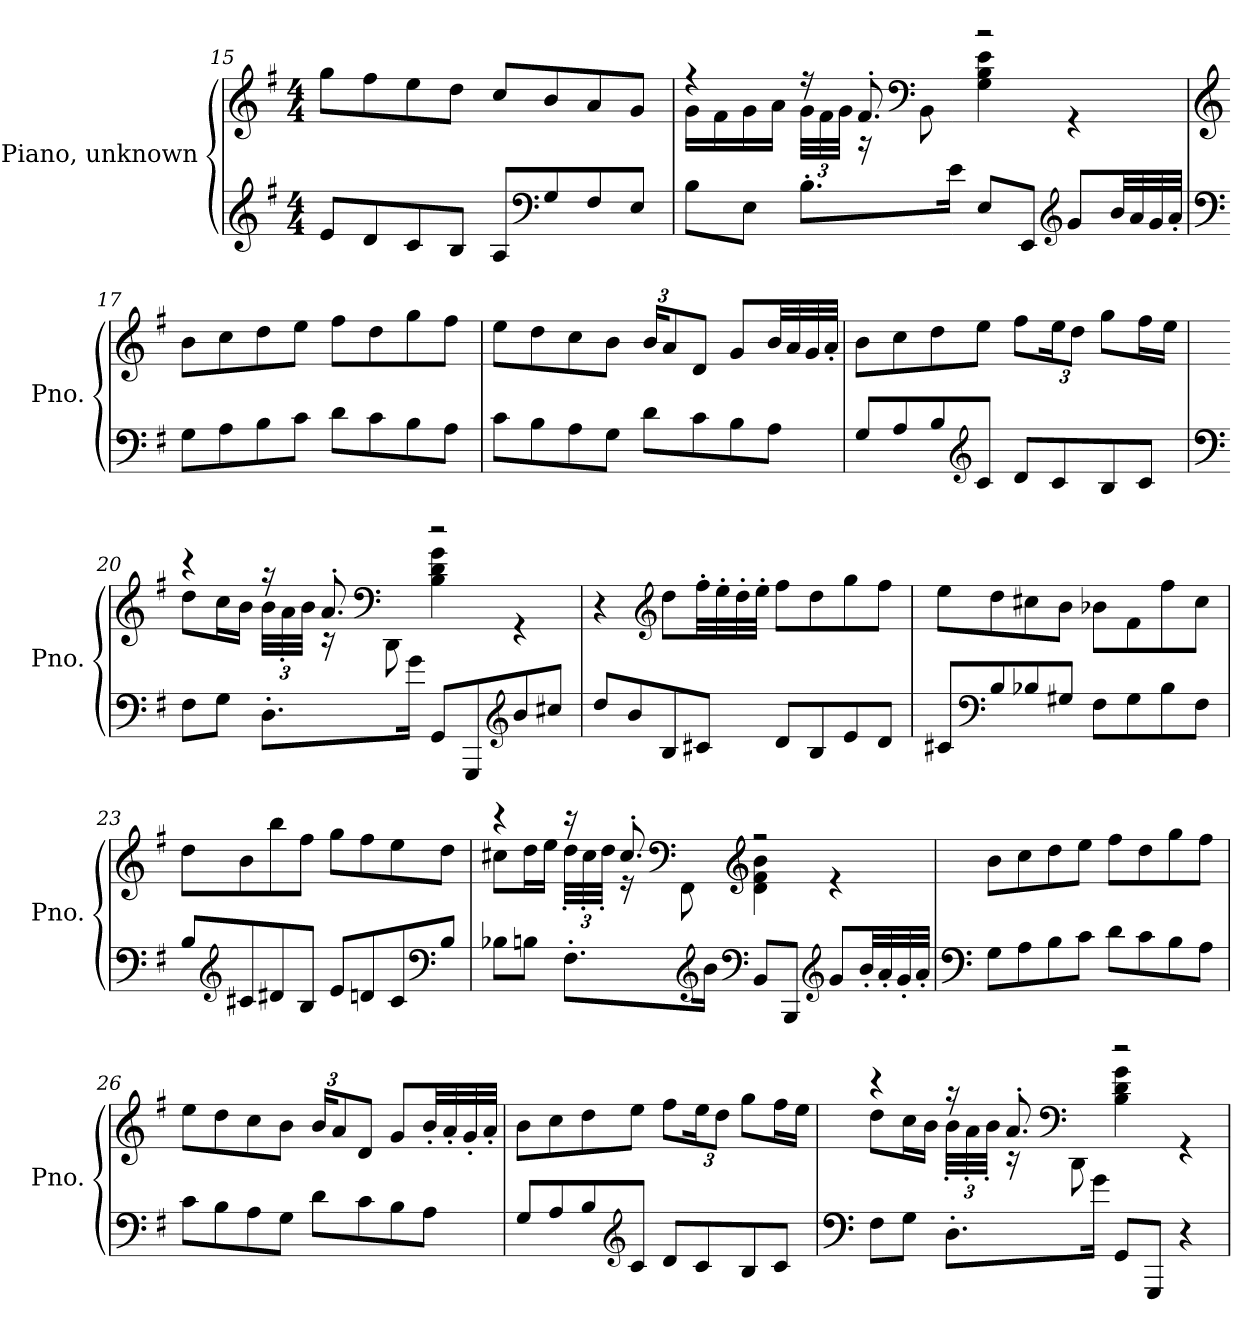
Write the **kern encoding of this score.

**kern	**kern
*part1	*part1
*staff2	*staff1
*I"Piano, unknown	*
*I'Pno.	*
*clefG2	*clefG2
*k[f#]	*k[f#]
*M4/4	*M4/4
=15	=15
8e/L	8gg\L
8d/	8ff#\
8c/	8ee\
8B/J	8dd\J
8A/L	8cc/L
*clefF4	*
8G/	8b/
8F#/	8a/
8E/J	8g/J
=16	=16
*	*^
8B\L	4r	16g\LL
.	.	16f#\
8E\J	.	16g\
.	.	16a\JJ
*	*	*Xbrackettup
8.B'\L	16r	48g\LLL
.	.	48f#\
.	.	48g\JJJ
.	8.f#'/	16r
*	*clefF4	*
.	.	8BB\
16e\Jk	.	.
8E/L	2r	4G\ 4B\ 4e\
8EE/J	.	.
*clefG2	*	*
8g/L	.	4r
32b/LL	.	.
32a/	.	.
32g/	.	.
32a'/JJJ	.	.
*	*v	*v
!!LO:PB:g=z
=17	=17
*clefF4	*clefG2
8G\L	8b\L
8A\	8cc\
8B\	8dd\
8c\J	8ee\J
8d\L	8ff#\L
8c\	8dd\
8B\	8gg\
8A\J	8ff#\J
=18	=18
8c\L	8ee\L
8B\	8dd\
8A\	8cc\
8G\J	8b\J
8d\L	24b/KL
.	12a/
8c\	8d/J
8B\	8g/L
8A\J	32b/LL
.	32a/
.	32g/
.	32a'/JJJ
=19	=19
8G/L	8b\L
8A/	8cc\
8B/	8dd\
*clefG2	*
8c/J	8ee\J
8d/L	8ff#\L
8c/	24ee\K
.	12dd\J
8B/	8gg\L
8c/J	16ff#\L
.	16ee\JJ
!!LO:LB:g=z
=20	=20
*clefF4	*
*	*^
8F#\L	4r	8dd\L
8G\J	.	16cc\L
.	.	16b\JJ
8.D'\L	16r	48b\LLL
.	.	48a'\
.	.	48b\JJJ
.	8.a'/	16r
*	*clefF4	*
.	.	8DD\
16g\Jk	.	.
8GG/L	2r	4B\ 4d\ 4g\
8GGG/	.	.
*clefG2	*	*
8b/	.	4r
8cc#X/J	.	.
*	*v	*v
=21	=21
8dd/L	4r
8b/	.
*	*clefG2
8B/	8dd\L
8c#X/J	32ff#'\LL
.	32ee'\
.	32dd'\
.	32ee'\JJJ
8d/L	8ff#\L
8B/	8dd\
8e/	8gg\
8d/J	8ff#\J
=22	=22
8c#X/L	8ee\L
*clefF4	*
8B/	8dd\
8B-X/	8cc#X\
8G#X/J	8b\J
8F#\L	8b-X\L
8G#\	8f#\
8B-\	8ff#\
8F#\J	8cc#\J
!!LO:LB:g=z
=23	=23
8B/L	8dd\L
*clefG2	*
8c#X/	8b\
8d#X/	8bb\
8B/J	8ff#\J
8e/L	8gg\L
8dn/	8ff#\
8c#/	8ee\
*clefF4	*
8B/J	8dd\J
=24	=24
*	*^
8B-X\L	4r	8cc#X\L
8Bn\J	.	16dd\L
.	.	16ee\JJ
8.F#'\L	16r	48dd'\LLL
.	.	48cc#'\
.	.	48dd'\JJJ
.	8.cc#'/	16r
*	*clefF4	*
.	.	8FF#\
*clefG2	*	*
16b\Jk	.	.
*clefF4	*clefG2	*
8BB/L	2r	4d\ 4f#\ 4b\
8BBB/J	.	.
*clefG2	*	*
8g/L	.	4r
32b'/LL	.	.
32a'/	.	.
32g'/	.	.
32a'/JJJ	.	.
*	*v	*v
!!LO:LB:g=z
=25	=25
*clefF4	*
8G\L	8b\L
8A\	8cc\
8B\	8dd\
8c\J	8ee\J
8d\L	8ff#\L
8c\	8dd\
8B\	8gg\
8A\J	8ff#\J
=26	=26
8c\L	8ee\L
8B\	8dd\
8A\	8cc\
8G\J	8b\J
8d\L	24b/KL
.	12a/
8c\	8d/J
8B\	8g/L
8A\J	32b'/LL
.	32a'/
.	32g'/
.	32a'/JJJ
=27	=27
8G/L	8b\L
8A/	8cc\
8B/	8dd\
*clefG2	*
8c/J	8ee\J
8d/L	8ff#\L
8c/	24ee\K
.	12dd\J
8B/	8gg\L
8c/J	16ff#\L
.	16ee\JJ
!!LO:LB:g=z
=28	=28
*clefF4	*
*	*^
8F#\L	4r	8dd\L
8G\J	.	16cc\L
.	.	16b\JJ
8.D'\L	16r	48b'\LLL
.	.	48a'\
.	.	48b'\JJJ
.	8.a'/	16r
*	*clefF4	*
.	.	8DD\
16g\Jk	.	.
8GG/L	2r	4B\ 4d\ 4g\
8GGG/J	.	.
4r	.	4r
*	*v	*v
=	=
*-	*-
